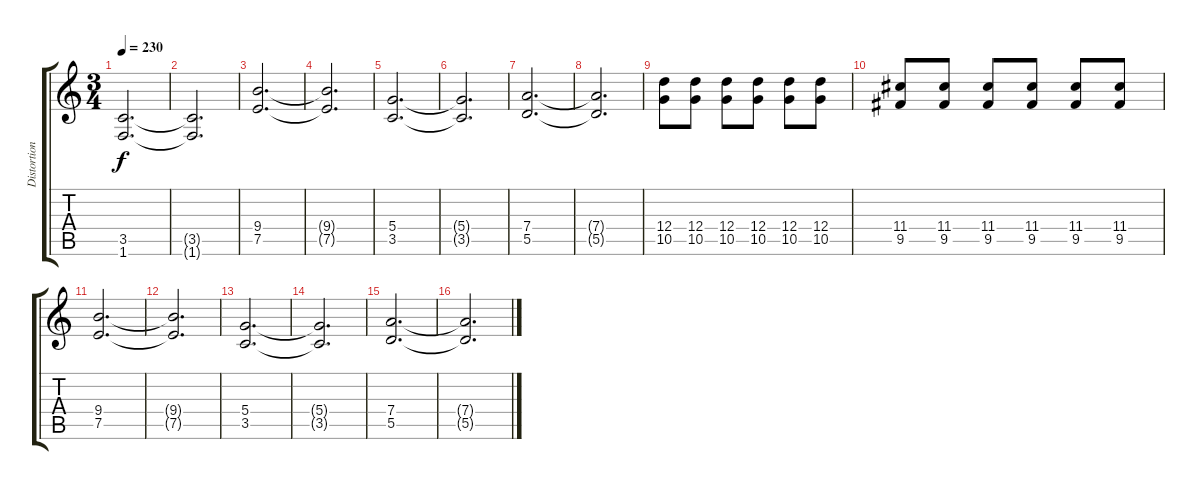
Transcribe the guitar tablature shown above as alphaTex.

\track ("Distortion 1" "Distortion") {instrument distortionguitar}
\staff {score tabs}
\tuning (E4 B3 G3 D3 A2 E2) {hide}
\ts (3 4)
\tempo 230
\clef g2
\ks c
(3.5 1.6).2{d dy f} |
(3.5{t} 1.6{t}).2{d} |
(9.4 7.5).2{d} |
(9.4{t} 7.5{t}).2{d} |
(5.4 3.5).2{d} |
(5.4{t} 3.5{t}).2{d} |
(7.4 5.5).2{d} |
(7.4{t} 5.5{t}).2{d} |
(12.4 10.5).8 (12.4 10.5).8 (12.4 10.5).8 (12.4 10.5).8 (12.4 10.5).8 (12.4 10.5).8 |
(11.4 9.5).8 (11.4 9.5).8 (11.4 9.5).8 (11.4 9.5).8 (11.4 9.5).8 (11.4 9.5).8 |
(9.4 7.5).2{d} |
(9.4{t} 7.5{t}).2{d} |
(5.4 3.5).2{d} |
(5.4{t} 3.5{t}).2{d} |
(7.4 5.5).2{d} |
(7.4{t} 5.5{t}).2{d}
